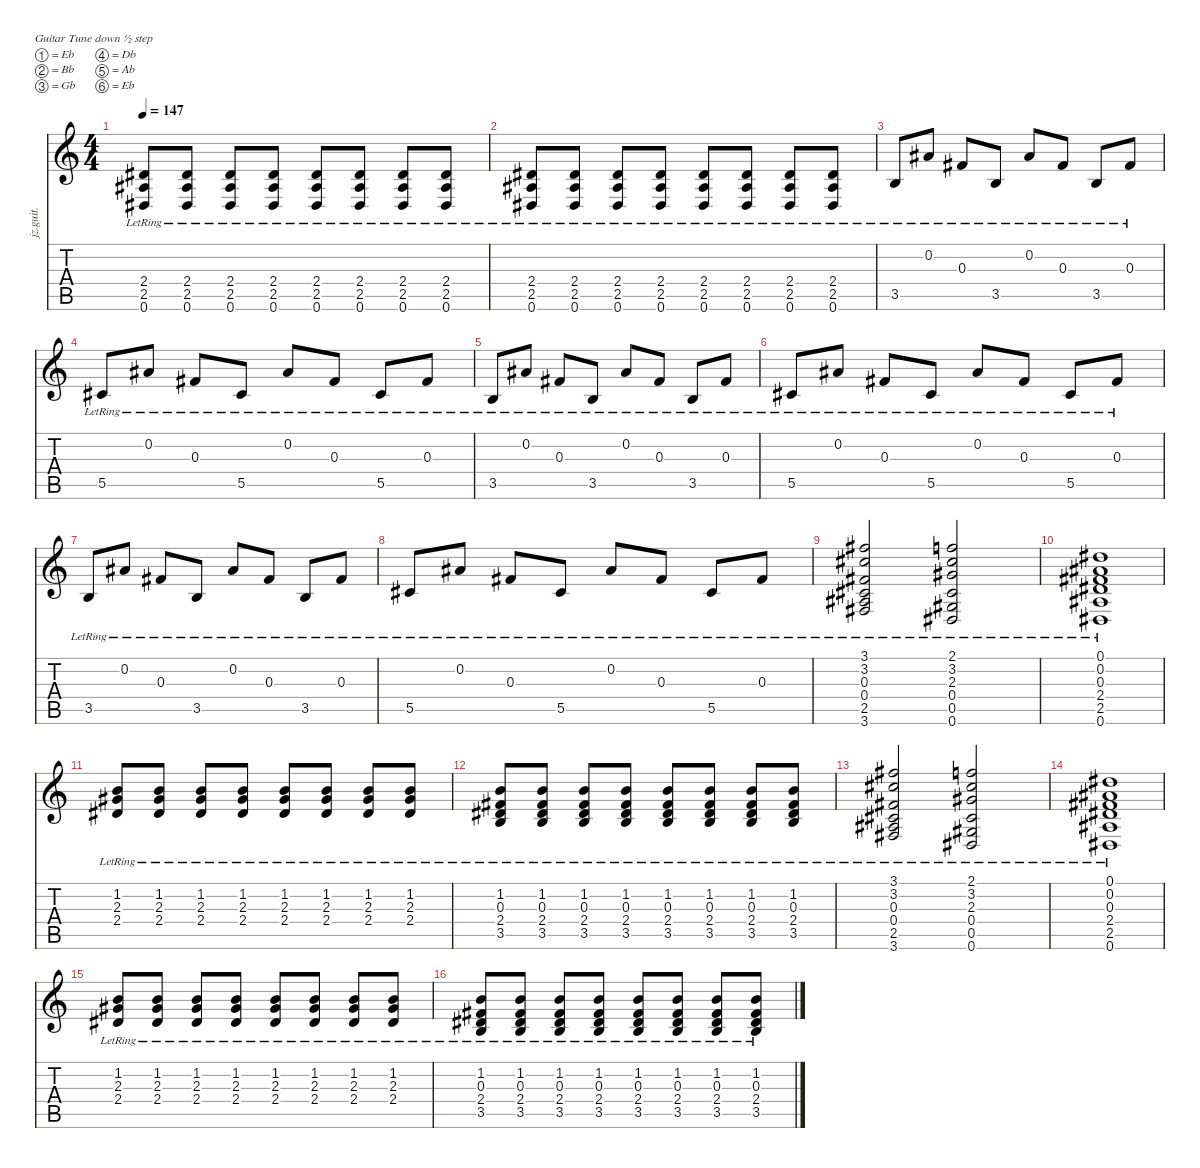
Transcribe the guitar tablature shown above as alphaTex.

\defaultSystemsLayout 4
\hideDynamics
\bracketExtendMode nobrackets
\otherSystemsTrackNameOrientation horizontal
\track ("Guitar" "jz.guit.") {instrument electricguitarjazz}
\staff {score tabs}
\tuning (Eb4 Bb3 Gb3 Db3 Ab2 Eb2)
\ts (4 4)
\tempo 147
\clef g2
\ks c
(2.4{lr acc #} 2.5{lr acc #} 0.6{lr acc #}).8{dy f beam Up} (2.4{lr acc #} 2.5{lr acc #} 0.6{lr acc #}).8{beam Up} (2.4{lr acc #} 2.5{lr acc #} 0.6{lr acc #}).8{beam Up} (2.4{lr acc #} 2.5{lr acc #} 0.6{lr acc #}).8{beam Up} (2.4{lr acc #} 2.5{lr acc #} 0.6{lr acc #}).8{beam Up} (2.4{lr acc #} 2.5{lr acc #} 0.6{lr acc #}).8{beam Up} (2.4{lr acc #} 2.5{lr acc #} 0.6{lr acc #}).8{beam Up} (2.4{lr acc #} 2.5{lr acc #} 0.6{lr acc #}).8{beam Up} |
(2.4{lr acc #} 2.5{lr acc #} 0.6{lr acc #}).8{beam Up} (2.4{lr acc #} 2.5{lr acc #} 0.6{lr acc #}).8{beam Up} (2.4{lr acc #} 2.5{lr acc #} 0.6{lr acc #}).8{beam Up} (2.4{lr acc #} 2.5{lr acc #} 0.6{lr acc #}).8{beam Up} (2.4{lr acc #} 2.5{lr acc #} 0.6{lr acc #}).8{beam Up} (2.4{lr acc #} 2.5{lr acc #} 0.6{lr acc #}).8{beam Up} (2.4{lr acc #} 2.5{lr acc #} 0.6{lr acc #}).8{beam Up} (2.4{lr acc #} 2.5{lr acc #} 0.6{lr acc #}).8{beam Up} |
3.5{lr}.8{beam Up} 0.2{lr acc #}.8{beam Up} 0.3{lr acc #}.8{beam Up} 3.5{lr}.8{beam Up} 0.2{lr acc #}.8{beam Up} 0.3{lr acc #}.8{beam Up} 3.5{lr}.8{beam Up} 0.3{lr acc #}.8{beam Up} |
5.5{lr acc #}.8{beam Up} 0.2{lr acc #}.8{beam Up} 0.3{lr acc #}.8{beam Up} 5.5{lr acc #}.8{beam Up} 0.2{lr acc #}.8{beam Up} 0.3{lr acc #}.8{beam Up} 5.5{lr acc #}.8{beam Up} 0.3{lr acc #}.8{beam Up} |
3.5{lr}.8{beam Up} 0.2{lr acc #}.8{beam Up} 0.3{lr acc #}.8{beam Up} 3.5{lr}.8{beam Up} 0.2{lr acc #}.8{beam Up} 0.3{lr acc #}.8{beam Up} 3.5{lr}.8{beam Up} 0.3{lr acc #}.8{beam Up} |
5.5{lr acc #}.8{beam Up} 0.2{lr acc #}.8{beam Up} 0.3{lr acc #}.8{beam Up} 5.5{lr acc #}.8{beam Up} 0.2{lr acc #}.8{beam Up} 0.3{lr acc #}.8{beam Up} 5.5{lr acc #}.8{beam Up} 0.3{lr acc #}.8{beam Up} |
3.5{lr}.8{beam Up} 0.2{lr acc #}.8{beam Up} 0.3{lr acc #}.8{beam Up} 3.5{lr}.8{beam Up} 0.2{lr acc #}.8{beam Up} 0.3{lr acc #}.8{beam Up} 3.5{lr}.8{beam Up} 0.3{lr acc #}.8{beam Up} |
5.5{lr acc #}.8{beam Up} 0.2{lr acc #}.8{beam Up} 0.3{lr acc #}.8{beam Up} 5.5{lr acc #}.8{beam Up} 0.2{lr acc #}.8{beam Up} 0.3{lr acc #}.8{beam Up} 5.5{lr acc #}.8{beam Up} 0.3{lr acc #}.8{beam Up} |
(3.1{lr acc #} 3.2{lr acc #} 0.3{lr acc #} 0.4{lr acc #} 2.5{lr acc #} 3.6{lr acc #}).2{beam Up} (2.1{lr} 3.2{lr acc #} 2.3{lr acc #} 0.4{lr acc #} 0.5{lr acc #} 0.6{lr acc #}).2{beam Up} |
(0.1{lr acc #} 0.2{lr acc #} 0.3{lr acc #} 2.4{lr acc #} 2.5{lr acc #} 0.6{lr acc #}).1{beam Up} |
(1.2{lr} 2.3{lr acc #} 2.4{lr acc #}).8{beam Up} (1.2{lr} 2.3{lr acc #} 2.4{lr acc #}).8{beam Up} (1.2{lr} 2.3{lr acc #} 2.4{lr acc #}).8{beam Up} (1.2{lr} 2.3{lr acc #} 2.4{lr acc #}).8{beam Up} (1.2{lr} 2.3{lr acc #} 2.4{lr acc #}).8{beam Up} (1.2{lr} 2.3{lr acc #} 2.4{lr acc #}).8{beam Up} (1.2{lr} 2.3{lr acc #} 2.4{lr acc #}).8{beam Up} (1.2{lr} 2.3{lr acc #} 2.4{lr acc #}).8{beam Up} |
(1.2{lr} 0.3{lr acc #} 2.4{lr acc #} 3.5{lr}).8{beam Up} (1.2{lr} 0.3{lr acc #} 2.4{lr acc #} 3.5{lr}).8{beam Up} (1.2{lr} 0.3{lr acc #} 2.4{lr acc #} 3.5{lr}).8{beam Up} (1.2{lr} 0.3{lr acc #} 2.4{lr acc #} 3.5{lr}).8{beam Up} (1.2{lr} 0.3{lr acc #} 2.4{lr acc #} 3.5{lr}).8{beam Up} (1.2{lr} 0.3{lr acc #} 2.4{lr acc #} 3.5{lr}).8{beam Up} (1.2{lr} 0.3{lr acc #} 2.4{lr acc #} 3.5{lr}).8{beam Up} (1.2{lr} 0.3{lr acc #} 2.4{lr acc #} 3.5{lr}).8{beam Up} |
(3.1{lr acc #} 3.2{lr acc #} 0.3{lr acc #} 0.4{lr acc #} 2.5{lr acc #} 3.6{lr acc #}).2{beam Up} (2.1{lr} 3.2{lr acc #} 2.3{lr acc #} 0.4{lr acc #} 0.5{lr acc #} 0.6{lr acc #}).2{beam Up} |
(0.1{lr acc #} 0.2{lr acc #} 0.3{lr acc #} 2.4{lr acc #} 2.5{lr acc #} 0.6{lr acc #}).1{beam Up} |
(1.2{lr} 2.3{lr acc #} 2.4{lr acc #}).8{beam Up} (1.2{lr} 2.3{lr acc #} 2.4{lr acc #}).8{beam Up} (1.2{lr} 2.3{lr acc #} 2.4{lr acc #}).8{beam Up} (1.2{lr} 2.3{lr acc #} 2.4{lr acc #}).8{beam Up} (1.2{lr} 2.3{lr acc #} 2.4{lr acc #}).8{beam Up} (1.2{lr} 2.3{lr acc #} 2.4{lr acc #}).8{beam Up} (1.2{lr} 2.3{lr acc #} 2.4{lr acc #}).8{beam Up} (1.2{lr} 2.3{lr acc #} 2.4{lr acc #}).8{beam Up} |
(1.2{lr} 0.3{lr acc #} 2.4{lr acc #} 3.5{lr}).8{beam Up} (1.2{lr} 0.3{lr acc #} 2.4{lr acc #} 3.5{lr}).8{beam Up} (1.2{lr} 0.3{lr acc #} 2.4{lr acc #} 3.5{lr}).8{beam Up} (1.2{lr} 0.3{lr acc #} 2.4{lr acc #} 3.5{lr}).8{beam Up} (1.2{lr} 0.3{lr acc #} 2.4{lr acc #} 3.5{lr}).8{beam Up} (1.2{lr} 0.3{lr acc #} 2.4{lr acc #} 3.5{lr}).8{beam Up} (1.2{lr} 0.3{lr acc #} 2.4{lr acc #} 3.5{lr}).8{beam Up} (1.2{lr} 0.3{lr acc #} 2.4{lr acc #} 3.5{lr}).8{beam Up}
